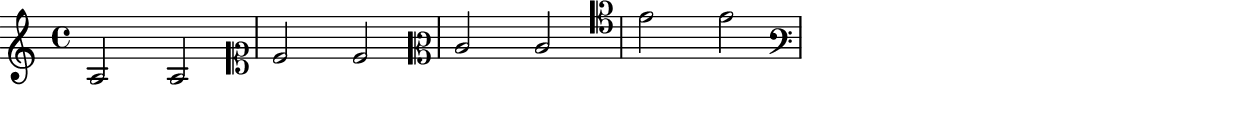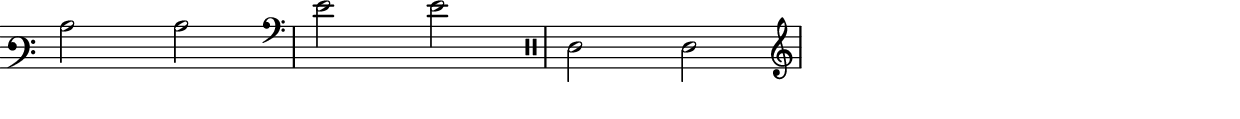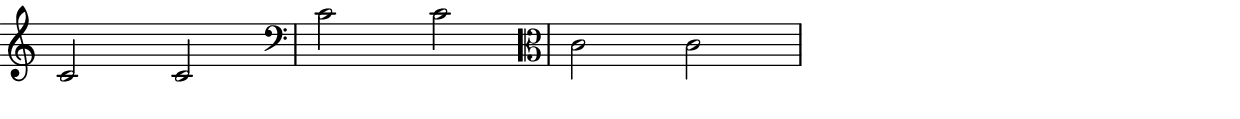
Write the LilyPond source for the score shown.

%% Generated by lilypond-book.py
%% Options: [exampleindent=10.16\mm,fragment,indent=0\mm,line-width=160\mm,quote,relative=1]
\include "lilypond-book-preamble.ly"


% ****************************************************************
% Start cut-&-pastable-section
% ****************************************************************



\paper {
  indent = 0\mm
  line-width = 160\mm
  % offset the left padding, also add 1mm as lilypond creates cropped
  % images with a little space on the right
  line-width = #(- line-width (* mm  3.000000) (* mm 1))
  line-width = 160\mm - 2.0 * 10.16\mm
  % offset the left padding, also add 1mm as lilypond creates cropped
  % images with a little space on the right
  line-width = #(- line-width (* mm  3.000000) (* mm 1))
}

\layout {
  
}



\relative c'
{


% ****************************************************************
% ly snippet contents follows:
% ****************************************************************
\sourcefileline 1114
\clef french
c2 c
\clef soprano
c2 c
\clef mezzosoprano
c2 c
\clef baritone
c2 c

\break

\clef varbaritone
c2 c
\clef subbass
c2 c
\clef percussion
c2 c

\break

\clef G   % treble と同義です
c2 c
\clef F   % bass と同義です
c2 c
\clef C   % alto と同義です
c2 c



% ****************************************************************
% end ly snippet
% ****************************************************************
}
